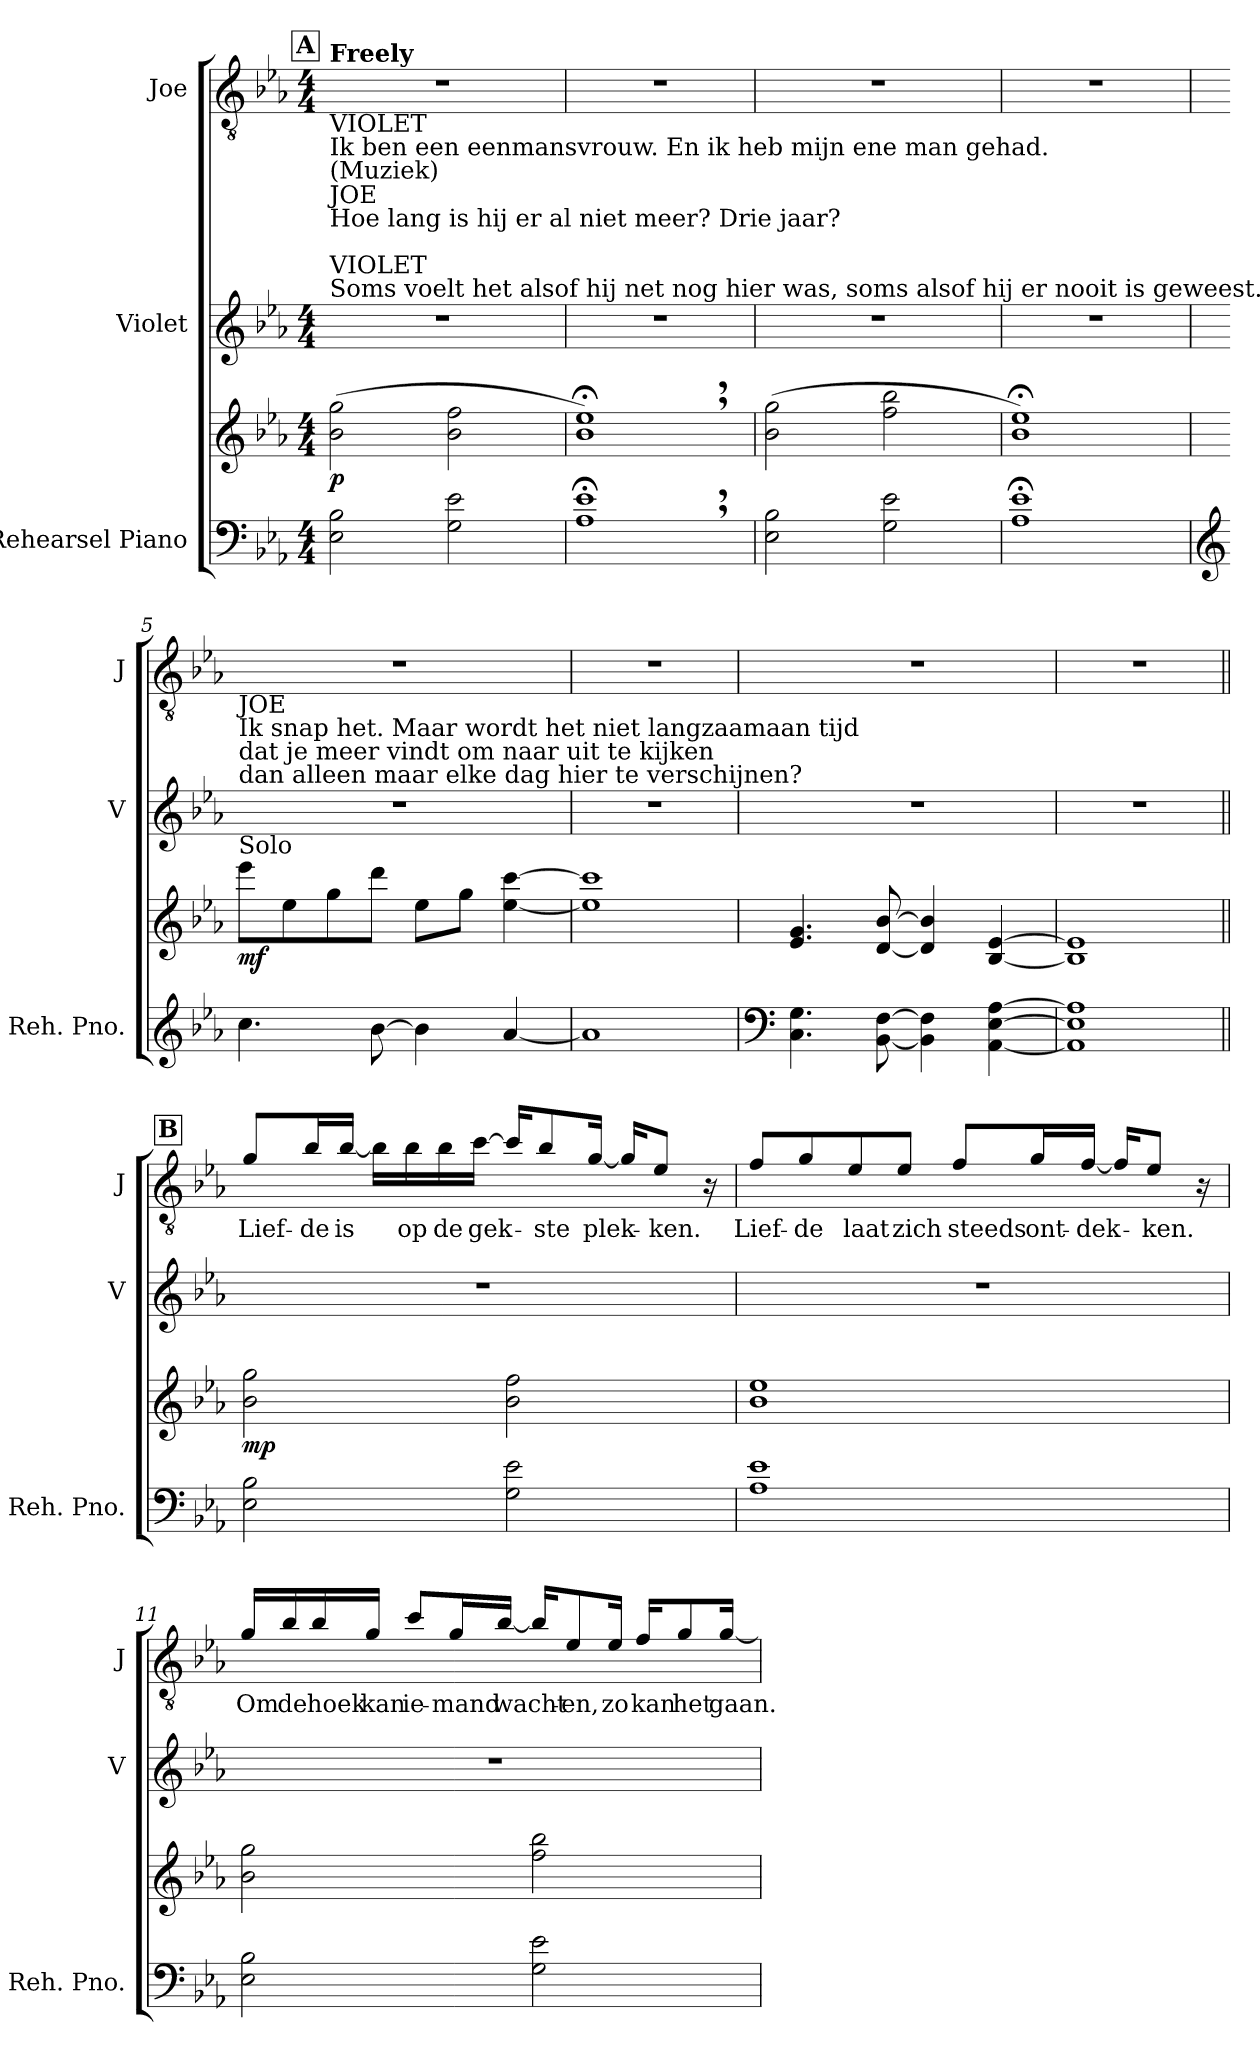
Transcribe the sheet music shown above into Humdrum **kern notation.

**kern	**kern	**dynam	**kern	**kern	**text
*part3	*part3	*part3	*part2	*part1	*part1
*staff4	*staff3	*staff3/4	*staff2	*staff1	*staff1
*I"Rehearsel Piano	*	*	*I"Violet	*I"Joe	*
*I'Reh. Pno.	*	*	*I'V	*I'J	*
*clefF4	*clefG2	*	*clefG2	*clefGv2	*
*	*	*	*	*ITrd8c14	*
*k[b-e-a-]	*k[b-e-a-]	*	*k[b-e-a-]	*k[b-e-a-]	*
*E-:	*E-:	*	*E-:	*E-:	*
*M4/4	*M4/4	*	*M4/4	*M4/4	*
*MM70	*MM70	*	*MM70	*MM70	*
!!LO:REH:place=s1:a:B:fs=12:t=A
=1	=1	=1	=1	=1	=1
!	!	!	!	!LO:TX:a:B:t=Freely	!
!	!	!	!LO:TX:a:t=JOE\nHoe lang is hij er al niet meer? Drie jaar?\n\nVIOLET\nSoms voelt het alsof hij net nog hier was, soms alsof hij er nooit is geweest.	!	!
!	!	!	!LO:TX:a:t=VIOLET\nIk ben een eenmansvrouw. En ik heb mijn ene man gehad.\n(Muziek)	!	!
!	!	!LO:DY:b	!	!	!
2E-\ 2B-\	(>2b-\ 2gg\	p	1r	1r	.
2G\ 2e-\	2b-\ 2ff\	.	.	.	.
=2	=2	=2	=2	=2	=2
1A-;<,> 1e-;<,>	1b-;<,> 1ee-;<,>)	.	1r	1r	.
=3	=3	=3	=3	=3	=3
2E-\ 2B-\	(>2b-\ 2gg\	.	1r	1r	.
2G\ 2e-\	2ff\ 2bb-\	.	.	.	.
=4	=4	=4	=4	=4	=4
1A-;< 1e-;<	1b-;< 1ee-;<)	.	1r	1r	.
!!LO:LB:g=z
=5	=5	=5	=5	=5	=5
*clefG2	*	*	*	*	*
!	!	!	!LO:TX:a:t=JOE\nIk snap het. Maar wordt het niet langzaamaan tijd \ndat je meer vindt om naar uit te kijken\ndan alleen maar elke dag hier te verschijnen?	!	!
!	!LO:TX:a:t=Solo	!	!	!	!
!	!	!LO:DY:b	!	!	!
4.cc\	8eee-\L	mf	1r	1r	.
.	8ee-\	.	.	.	.
.	8gg\	.	.	.	.
[8b-\	8ddd\J	.	.	.	.
4b-\]	8ee-\L	.	.	.	.
.	8gg\J	.	.	.	.
[4a-/	[4ee-\ [4ccc\	.	.	.	.
=6	=6	=6	=6	=6	=6
1a-]	1ee-] 1ccc]	.	1r	1r	.
=7	=7	=7	=7	=7	=7
*clefF4	*	*	*	*	*
4.C\ 4.G\	4.e-/ 4.g/	.	1r	1r	.
[8BB-\ [8F\	[8d/ [8b-/	.	.	.	.
4BB-\] 4F\]	4d/] 4b-/]	.	.	.	.
[4AA-\ [4E-\ [4A-\	[4B-/ [4e-/	.	.	.	.
=8	=8	=8	=8	=8	=8
1AA-] 1E-] 1A-]	1B-] 1e-]	.	1r	1r	.
!!LO:PB:g=z
!!LO:REH:place=s1:a:B:fs=12:t=B
=9||	=9||	=9||	=9||	=9||	=9||
!	!	!LO:DY:b	!	!	!LO:LY:b
2E-\ 2B-\	2b-\ 2gg\	mp	1r	8G/L	Lief-
!	!	!	!	!	!LO:LY:b
.	.	.	.	16B-/L	-de
!	!	!	!	!	!LO:LY:b
.	.	.	.	[16B-/JJ	is
.	.	.	.	16B-\LL]	.
!	!	!	!	!	!LO:LY:b
.	.	.	.	16B-\	op
!	!	!	!	!	!LO:LY:b
.	.	.	.	16B-\	de
!	!	!	!	!	!LO:LY:b
.	.	.	.	[16c\JJ	gek-
2G\ 2e-\	2b-\ 2ff\	.	.	16c/KL]	.
!	!	!	!	!	!LO:LY:b
.	.	.	.	8B-/	-ste
!	!	!	!	!	!LO:LY:b
.	.	.	.	[16G/Jk	plek-
.	.	.	.	16G/KL]	.
!	!	!	!	!	!LO:LY:b
.	.	.	.	8E-/J	-ken.
.	.	.	.	16r	.
=10	=10	=10	=10	=10	=10
!	!	!	!	!	!LO:LY:b
1A- 1e-	1b- 1ee-	.	1r	8F/L	Lief-
!	!	!	!	!	!LO:LY:b
.	.	.	.	8G/	-de
!	!	!	!	!	!LO:LY:b
.	.	.	.	8E-/	laat
!	!	!	!	!	!LO:LY:b
.	.	.	.	8E-/J	zich
!	!	!	!	!	!LO:LY:b
.	.	.	.	8F/L	steeds
!	!	!	!	!	!LO:LY:b
.	.	.	.	16G/L	ont-
!	!	!	!	!	!LO:LY:b
.	.	.	.	[16F/JJ	-dek-
.	.	.	.	16F/KL]	.
!	!	!	!	!	!LO:LY:b
.	.	.	.	8E-/J	-ken.
.	.	.	.	16r	.
!!LO:LB:g=z
=11	=11	=11	=11	=11	=11
!	!	!	!	!	!LO:LY:b
2E-\ 2B-\	2b-\ 2gg\	.	1r	16G/LL	Om
!	!	!	!	!	!LO:LY:b
.	.	.	.	16B-/	de
!	!	!	!	!	!LO:LY:b
.	.	.	.	16B-/	hoek
!	!	!	!	!	!LO:LY:b
.	.	.	.	16G/JJ	kan
!	!	!	!	!	!LO:LY:b
.	.	.	.	8c/L	ie-
!	!	!	!	!	!LO:LY:b
.	.	.	.	16G/L	-mand
!	!	!	!	!	!LO:LY:b
.	.	.	.	[16B-/JJ	wacht-
2G\ 2e-\	2ff\ 2bb-\	.	.	16B-/KL]	.
!	!	!	!	!	!LO:LY:b
.	.	.	.	8E-/	-en,
!	!	!	!	!	!LO:LY:b
.	.	.	.	16E-/Jk	zo
!	!	!	!	!	!LO:LY:b
.	.	.	.	16F/KL	kan
!	!	!	!	!	!LO:LY:b
.	.	.	.	8G/	het
!	!	!	!	!	!LO:LY:b
.	.	.	.	[16G/Jk	gaan.
=	=	=	=	=	=
*-	*-	*-	*-	*-	*-
